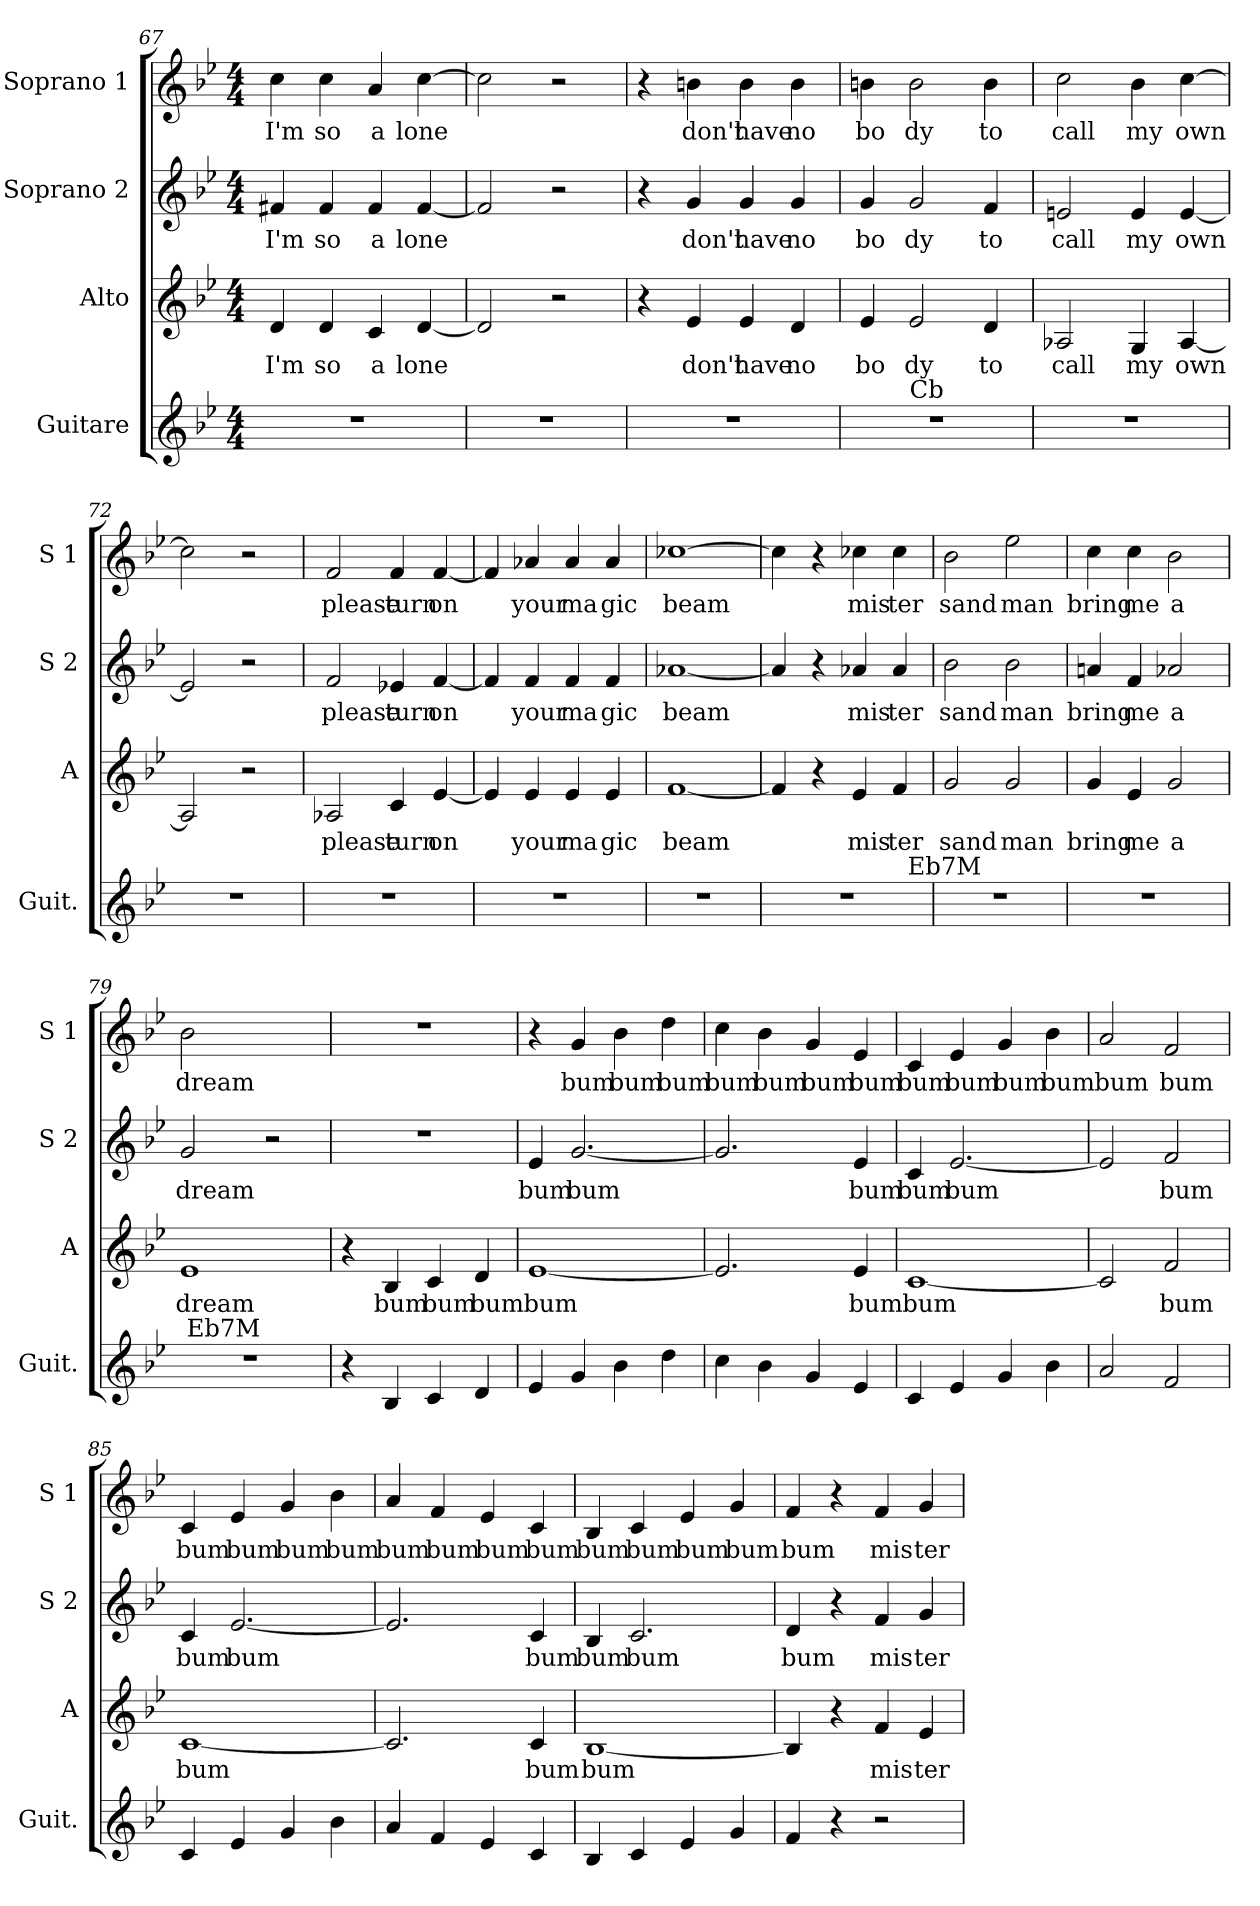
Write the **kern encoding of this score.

**kern	**kern	**text	**kern	**text	**kern	**text
*part4	*part3	*part3	*part2	*part2	*part1	*part1
*staff4	*staff3	*staff3	*staff2	*staff2	*staff1	*staff1
*I"Guitare	*I"Alto	*	*I"Soprano 2	*	*I"Soprano 1	*
*I'Guit.	*I'A	*	*I'S 2	*	*I'S 1	*
*clefG2	*clefG2	*	*clefG2	*	*clefG2	*
*ITrd7c12	*	*	*	*	*	*
*k[b-e-]	*k[b-e-]	*	*k[b-e-]	*	*k[b-e-]	*
*B-:	*B-:	*	*B-:	*	*B-:	*
*M4/4	*M4/4	*	*M4/4	*	*M4/4	*
=67	=67	=67	=67	=67	=67	=67
!	!	!LO:LY:b	!	!LO:LY:b	!	!LO:LY:b
1r	4d/	I'm	4f#X/	I'm	4cc\	I'm
!	!	!LO:LY:b	!	!LO:LY:b	!	!LO:LY:b
.	4d/	so	4f#/	so	4cc\	so
!	!	!LO:LY:b	!	!LO:LY:b	!	!LO:LY:b
.	4c/	a	4f#/	a	4a/	a
!	!	!LO:LY:b	!	!LO:LY:b	!	!LO:LY:b
.	[4d/	lone	[4f#/	lone	[4cc\	lone
=68	=68	=68	=68	=68	=68	=68
1r	2d/]	.	2f#/]	.	2cc\]	.
.	2r	.	2r	.	2r	.
=69	=69	=69	=69	=69	=69	=69
1r	4r	.	4r	.	4r	.
!	!	!LO:LY:b	!	!LO:LY:b	!	!LO:LY:b
.	4e-/	don't	4g/	don't	4bn\	don't
!	!	!LO:LY:b	!	!LO:LY:b	!	!LO:LY:b
.	4e-/	have	4g/	have	4b\	have
!	!	!LO:LY:b	!	!LO:LY:b	!	!LO:LY:b
.	4d/	no	4g/	no	4b\	no
=70	=70	=70	=70	=70	=70	=70
!	!	!LO:LY:b	!	!LO:LY:b	!	!LO:LY:b
*^	*	*	*	*	*	*
1r	4ryy	4e-/	bo	4g/	bo	4bn\	bo
!	!LO:TX:a:t=Cb	!	!	!	!	!	!
!	!	!	!LO:LY:b	!	!LO:LY:b	!	!LO:LY:b
.	2.ryy	2e-/	dy	2g/	dy	2b\	dy
!	!	!	!LO:LY:b	!	!LO:LY:b	!	!LO:LY:b
.	.	4d/	to	4f/	to	4b\	to
=71	=71	=71	=71	=71	=71	=71	=71
!	!	!	!LO:LY:b	!	!LO:LY:b	!	!LO:LY:b
*v	*v	*	*	*	*	*	*
1r	2A-X/	call	2en/	call	2cc\	call
!	!	!LO:LY:b	!	!LO:LY:b	!	!LO:LY:b
.	4G/	my	4e/	my	4b-\	my
!	!	!LO:LY:b	!	!LO:LY:b	!	!LO:LY:b
.	[4A-/	own	[4e/	own	[4cc\	own
!!LO:LB:g=z
=72	=72	=72	=72	=72	=72	=72
1r	2A-/]	.	2e/]	.	2cc\]	.
.	2r	.	2r	.	2r	.
=73	=73	=73	=73	=73	=73	=73
!	!	!LO:LY:b	!	!LO:LY:b	!	!LO:LY:b
1r	2A-X/	please	2f/	please	2f/	please
!	!	!LO:LY:b	!	!LO:LY:b	!	!LO:LY:b
.	4c/	turn	4e-X/	turn	4f/	turn
!	!	!LO:LY:b	!	!LO:LY:b	!	!LO:LY:b
.	[4e-/	on	[4f/	on	[4f/	on
=74	=74	=74	=74	=74	=74	=74
1r	4e-/]	.	4f/]	.	4f/]	.
!	!	!LO:LY:b	!	!LO:LY:b	!	!LO:LY:b
.	4e-/	your	4f/	your	4a-X/	your
!	!	!LO:LY:b	!	!LO:LY:b	!	!LO:LY:b
.	4e-/	ma	4f/	ma	4a-/	ma
!	!	!LO:LY:b	!	!LO:LY:b	!	!LO:LY:b
.	4e-/	gic	4f/	gic	4a-/	gic
=75	=75	=75	=75	=75	=75	=75
!	!	!LO:LY:b	!	!LO:LY:b	!	!LO:LY:b
1r	[1f	beam	[1a-X	beam	[1cc-X	beam
=76	=76	=76	=76	=76	=76	=76
1r	4f/]	.	4a-/]	.	4cc-\]	.
.	4r	.	4r	.	4r	.
!	!	!LO:LY:b	!	!LO:LY:b	!	!LO:LY:b
.	4e-/	mis	4a-X/	mis	4cc-X\	mis
!	!	!LO:LY:b	!	!LO:LY:b	!	!LO:LY:b
.	4f/	ter	4a-/	ter	4cc-\	ter
=77	=77	=77	=77	=77	=77	=77
!LO:TX:a:cj:t=Eb7M	!	!	!	!	!	!
!	!	!LO:LY:b	!	!LO:LY:b	!	!LO:LY:b
1r	2g/	sand	2b-\	sand	2b-\	sand
!	!	!LO:LY:b	!	!LO:LY:b	!	!LO:LY:b
.	2g/	man	2b-\	man	2ee-\	man
!!LO:PB:g=z
=78	=78	=78	=78	=78	=78	=78
!	!	!LO:LY:b	!	!LO:LY:b	!	!LO:LY:b
1r	4g/	bring	4an/	bring	4cc\	bring
!	!	!LO:LY:b	!	!LO:LY:b	!	!LO:LY:b
.	4e-/	me	4f/	me	4cc\	me
!	!	!LO:LY:b	!	!LO:LY:b	!	!LO:LY:b
.	2g/	a	2a-X/	a	2b-\	a
=79	=79	=79	=79	=79	=79	=79
!	!	!LO:LY:b	!	!LO:LY:b	!	!LO:LY:b
*^	*	*	*	*	*	*
1r	4ryy	1e-	dream	2g/	dream	2b-\	dream
!	!LO:TX:a:cj:t=Eb7M	!	!	!	!	!	!
.	2.ryy	.	.	.	.	.	.
.	.	.	.	2r	.	2ryy	.
*v	*v	*	*	*	*	*	*
=80	=80	=80	=80	=80	=80	=80
4r	4r	.	1r	.	1r	.
!	!	!LO:LY:b	!	!	!	!
4BB-/	4B-/	bum	.	.	.	.
!	!	!LO:LY:b	!	!	!	!
4C/	4c/	bum	.	.	.	.
!	!	!LO:LY:b	!	!	!	!
4D/	4d/	bum	.	.	.	.
=81	=81	=81	=81	=81	=81	=81
!	!	!LO:LY:b	!	!LO:LY:b	!	!
4E-/	[1e-	bum	4e-/	bum	4r	.
!	!	!	!	!LO:LY:b	!	!LO:LY:b
4G/	.	.	[2.g/	bum	4g/	bum
!	!	!	!	!	!	!LO:LY:b
4B-\	.	.	.	.	4b-\	bum
!	!	!	!	!	!	!LO:LY:b
4d\	.	.	.	.	4dd\	bum
=82	=82	=82	=82	=82	=82	=82
!	!	!	!	!	!	!LO:LY:b
4c\	2.e-/]	.	2.g/]	.	4cc\	bum
!	!	!	!	!	!	!LO:LY:b
4B-\	.	.	.	.	4b-\	bum
!	!	!	!	!	!	!LO:LY:b
4G/	.	.	.	.	4g/	bum
!	!	!LO:LY:b	!	!LO:LY:b	!	!LO:LY:b
4E-/	4e-/	bum	4e-/	bum	4e-/	bum
!!LO:LB:g=z
=83	=83	=83	=83	=83	=83	=83
!	!	!LO:LY:b	!	!LO:LY:b	!	!LO:LY:b
4C/	[1c	bum	4c/	bum	4c/	bum
!	!	!	!	!LO:LY:b	!	!LO:LY:b
4E-/	.	.	[2.e-/	bum	4e-/	bum
!	!	!	!	!	!	!LO:LY:b
4G/	.	.	.	.	4g/	bum
!	!	!	!	!	!	!LO:LY:b
4B-\	.	.	.	.	4b-\	bum
=84	=84	=84	=84	=84	=84	=84
!	!	!	!	!	!	!LO:LY:b
2A/	2c/]	.	2e-/]	.	2a/	bum
!	!	!LO:LY:b	!	!LO:LY:b	!	!LO:LY:b
2F/	2f/	bum	2f/	bum	2f/	bum
=85	=85	=85	=85	=85	=85	=85
!	!	!LO:LY:b	!	!LO:LY:b	!	!LO:LY:b
4C/	[1c	bum	4c/	bum	4c/	bum
!	!	!	!	!LO:LY:b	!	!LO:LY:b
4E-/	.	.	[2.e-/	bum	4e-/	bum
!	!	!	!	!	!	!LO:LY:b
4G/	.	.	.	.	4g/	bum
!	!	!	!	!	!	!LO:LY:b
4B-\	.	.	.	.	4b-\	bum
=86	=86	=86	=86	=86	=86	=86
!	!	!	!	!	!	!LO:LY:b
4A/	2.c/]	.	2.e-/]	.	4a/	bum
!	!	!	!	!	!	!LO:LY:b
4F/	.	.	.	.	4f/	bum
!	!	!	!	!	!	!LO:LY:b
4E-/	.	.	.	.	4e-/	bum
!	!	!LO:LY:b	!	!LO:LY:b	!	!LO:LY:b
4C/	4c/	bum	4c/	bum	4c/	bum
=87	=87	=87	=87	=87	=87	=87
!	!	!LO:LY:b	!	!LO:LY:b	!	!LO:LY:b
4BB-/	[1B-	bum	4B-/	bum	4B-/	bum
!	!	!	!	!LO:LY:b	!	!LO:LY:b
4C/	.	.	2.c/	bum	4c/	bum
!	!	!	!	!	!	!LO:LY:b
4E-/	.	.	.	.	4e-/	bum
!	!	!	!	!	!	!LO:LY:b
4G/	.	.	.	.	4g/	bum
!!LO:LB:g=z
=88	=88	=88	=88	=88	=88	=88
!	!	!	!	!LO:LY:b	!	!LO:LY:b
4F/	4B-/]	.	4d/	bum	4f/	bum
4r	4r	.	4r	.	4r	.
!	!	!LO:LY:b	!	!LO:LY:b	!	!LO:LY:b
2r	4f/	mis	4f/	mis	4f/	mis
!	!	!LO:LY:b	!	!LO:LY:b	!	!LO:LY:b
.	4e-/	ter	4g/	ter	4g/	ter
=	=	=	=	=	=	=
*-	*-	*-	*-	*-	*-	*-
